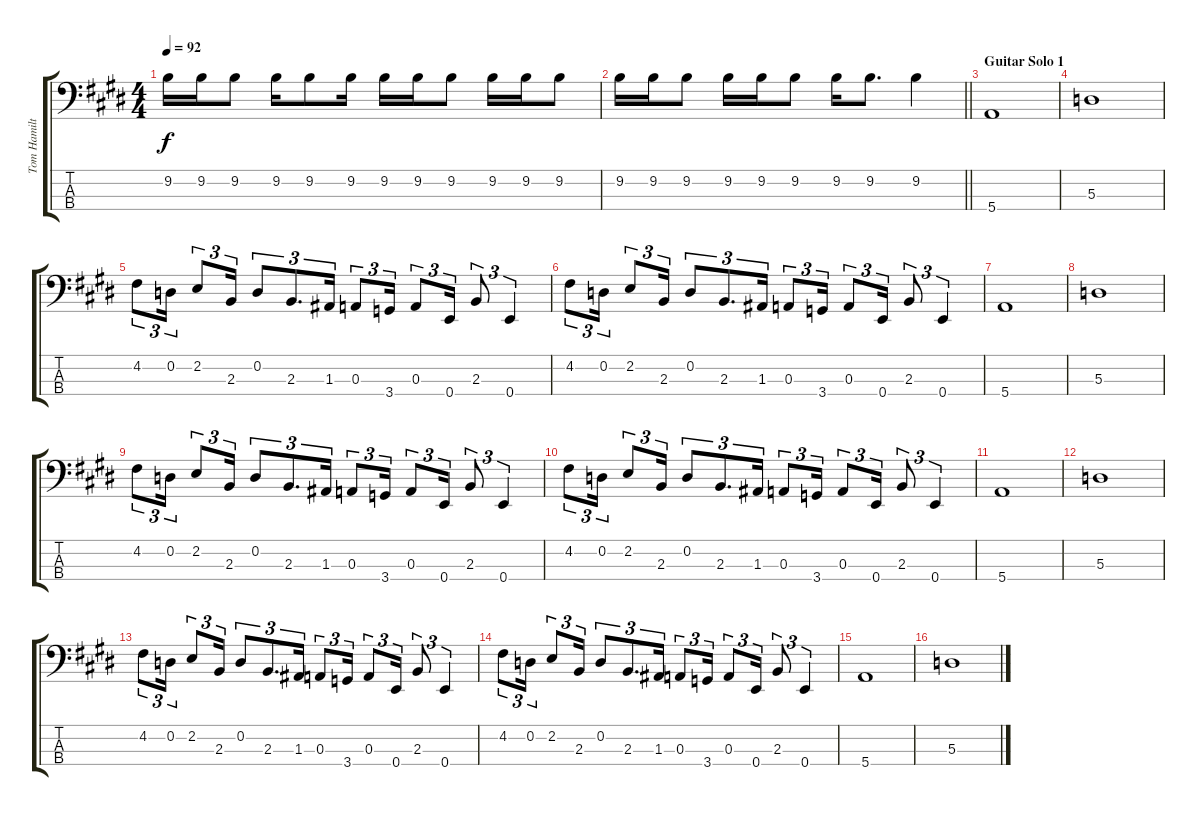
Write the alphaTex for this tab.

\track ("Tom Hamilton" "Tom Hamilt") {instrument acousticguitarsteel}
\staff {score tabs}
\tuning (G2 D2 A1 E1) {hide}
\ts (4 4)
\tempo 92
\clef f4
\ks e
9.2.16{dy f} 9.2.16 9.2.8 9.2.16 9.2.8 9.2.16 9.2.16 9.2.16 9.2.8 9.2.16 9.2.16 9.2.8 |
\barLineRight lightlight
\ks c#minor
9.2.16 9.2.16 9.2.8 9.2.16 9.2.16 9.2.8 9.2.16 9.2.8{d} 9.2.4 |
\section ("" "Guitar Solo 1")
5.4.1 |
5.3.1 |
4.2.8{tu (3 2)} 0.2.16{tu (3 2)} 2.2.8{tu (3 2)} 2.3.16{tu (3 2)} 0.2.8{tu (3 2)} 2.3.8{d tu (3 2)} 1.3.16{tu (3 2)} 0.3.8{tu (3 2)} 3.4.16{tu (3 2)} 0.3.8{tu (3 2)} 0.4.16{tu (3 2)} 2.3.8{tu (3 2)} 0.4.4{tu (3 2)} |
\ks e
4.2.8{tu (3 2)} 0.2.16{tu (3 2)} 2.2.8{tu (3 2)} 2.3.16{tu (3 2)} 0.2.8{tu (3 2)} 2.3.8{d tu (3 2)} 1.3.16{tu (3 2)} 0.3.8{tu (3 2)} 3.4.16{tu (3 2)} 0.3.8{tu (3 2)} 0.4.16{tu (3 2)} 2.3.8{tu (3 2)} 0.4.4{tu (3 2)} |
\ks c#minor
5.4.1 |
5.3.1 |
4.2.8{tu (3 2)} 0.2.16{tu (3 2)} 2.2.8{tu (3 2)} 2.3.16{tu (3 2)} 0.2.8{tu (3 2)} 2.3.8{d tu (3 2)} 1.3.16{tu (3 2)} 0.3.8{tu (3 2)} 3.4.16{tu (3 2)} 0.3.8{tu (3 2)} 0.4.16{tu (3 2)} 2.3.8{tu (3 2)} 0.4.4{tu (3 2)} |
\ks e
4.2.8{tu (3 2)} 0.2.16{tu (3 2)} 2.2.8{tu (3 2)} 2.3.16{tu (3 2)} 0.2.8{tu (3 2)} 2.3.8{d tu (3 2)} 1.3.16{tu (3 2)} 0.3.8{tu (3 2)} 3.4.16{tu (3 2)} 0.3.8{tu (3 2)} 0.4.16{tu (3 2)} 2.3.8{tu (3 2)} 0.4.4{tu (3 2)} |
\ks c#minor
5.4.1 |
5.3.1 |
4.2.8{tu (3 2)} 0.2.16{tu (3 2)} 2.2.8{tu (3 2)} 2.3.16{tu (3 2)} 0.2.8{tu (3 2)} 2.3.8{d tu (3 2)} 1.3.16{tu (3 2)} 0.3.8{tu (3 2)} 3.4.16{tu (3 2)} 0.3.8{tu (3 2)} 0.4.16{tu (3 2)} 2.3.8{tu (3 2)} 0.4.4{tu (3 2)} |
\ks e
4.2.8{tu (3 2)} 0.2.16{tu (3 2)} 2.2.8{tu (3 2)} 2.3.16{tu (3 2)} 0.2.8{tu (3 2)} 2.3.8{d tu (3 2)} 1.3.16{tu (3 2)} 0.3.8{tu (3 2)} 3.4.16{tu (3 2)} 0.3.8{tu (3 2)} 0.4.16{tu (3 2)} 2.3.8{tu (3 2)} 0.4.4{tu (3 2)} |
\ks c#minor
5.4.1 |
5.3.1
